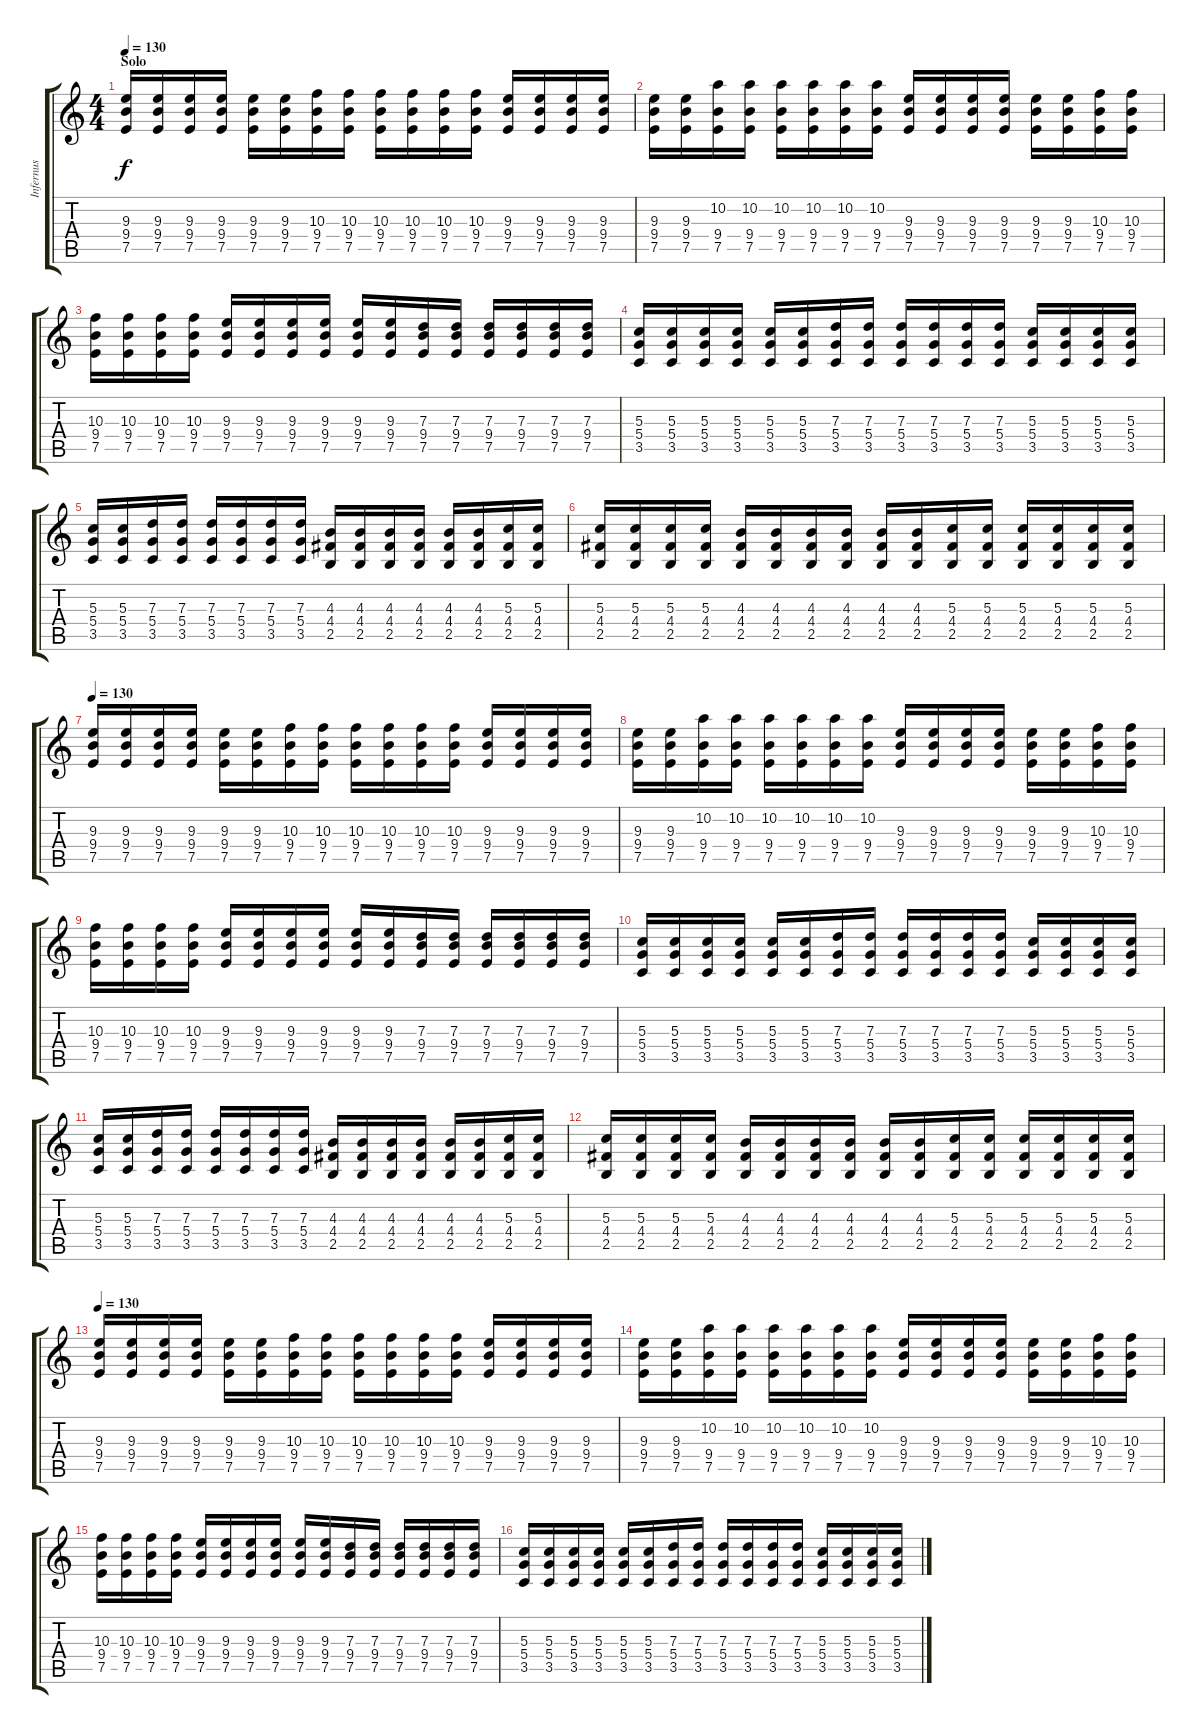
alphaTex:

\track ("Infernus" "Infernus") {instrument distortionguitar}
\staff {score tabs}
\tuning (E4 B3 G3 D3 A2 E2) {hide}
\ts (4 4)
\section ("" "Solo")
\tempo 130
\clef g2
\ks c
(9.3 9.4 7.5).16{dy f} (9.3 9.4 7.5).16 (9.3 9.4 7.5).16 (9.3 9.4 7.5).16 (9.3 9.4 7.5).16 (9.3 9.4 7.5).16 (10.3 9.4 7.5).16 (10.3 9.4 7.5).16 (10.3 9.4 7.5).16 (10.3 9.4 7.5).16 (10.3 9.4 7.5).16 (10.3 9.4 7.5).16 (9.3 9.4 7.5).16 (9.3 9.4 7.5).16 (9.3 9.4 7.5).16 (9.3 9.4 7.5).16 |
(9.3 9.4 7.5).16 (9.3 9.4 7.5).16 (10.2 9.4 7.5).16 (10.2 9.4 7.5).16 (10.2 9.4 7.5).16 (10.2 9.4 7.5).16 (10.2 9.4 7.5).16 (10.2 9.4 7.5).16 (9.3 9.4 7.5).16 (9.3 9.4 7.5).16 (9.3 9.4 7.5).16 (9.3 9.4 7.5).16 (9.3 9.4 7.5).16 (9.3 9.4 7.5).16 (10.3 9.4 7.5).16 (10.3 9.4 7.5).16 |
(10.3 9.4 7.5).16 (10.3 9.4 7.5).16 (10.3 9.4 7.5).16 (10.3 9.4 7.5).16 (9.3 9.4 7.5).16 (9.3 9.4 7.5).16 (9.3 9.4 7.5).16 (9.3 9.4 7.5).16 (9.3 9.4 7.5).16 (9.3 9.4 7.5).16 (7.3 9.4 7.5).16 (7.3 9.4 7.5).16 (7.3 9.4 7.5).16 (7.3 9.4 7.5).16 (7.3 9.4 7.5).16 (7.3 9.4 7.5).16 |
(5.3 5.4 3.5).16 (5.3 5.4 3.5).16 (5.3 5.4 3.5).16 (5.3 5.4 3.5).16 (5.3 5.4 3.5).16 (5.3 5.4 3.5).16 (7.3 5.4 3.5).16 (7.3 5.4 3.5).16 (7.3 5.4 3.5).16 (7.3 5.4 3.5).16 (7.3 5.4 3.5).16 (7.3 5.4 3.5).16 (5.3 5.4 3.5).16 (5.3 5.4 3.5).16 (5.3 5.4 3.5).16 (5.3 5.4 3.5).16 |
(5.3 5.4 3.5).16 (5.3 5.4 3.5).16 (7.3 5.4 3.5).16 (7.3 5.4 3.5).16 (7.3 5.4 3.5).16 (7.3 5.4 3.5).16 (7.3 5.4 3.5).16 (7.3 5.4 3.5).16 (4.3 4.4 2.5).16 (4.3 4.4 2.5).16 (4.3 4.4 2.5).16 (4.3 4.4 2.5).16 (4.3 4.4 2.5).16 (4.3 4.4 2.5).16 (5.3 4.4 2.5).16 (5.3 4.4 2.5).16 |
(5.3 4.4 2.5).16 (5.3 4.4 2.5).16 (5.3 4.4 2.5).16 (5.3 4.4 2.5).16 (4.3 4.4 2.5).16 (4.3 4.4 2.5).16 (4.3 4.4 2.5).16 (4.3 4.4 2.5).16 (4.3 4.4 2.5).16 (4.3 4.4 2.5).16 (5.3 4.4 2.5).16 (5.3 4.4 2.5).16 (5.3 4.4 2.5).16 (5.3 4.4 2.5).16 (5.3 4.4 2.5).16 (5.3 4.4 2.5).16 |
\tempo 130
(9.3 9.4 7.5).16 (9.3 9.4 7.5).16 (9.3 9.4 7.5).16 (9.3 9.4 7.5).16 (9.3 9.4 7.5).16 (9.3 9.4 7.5).16 (10.3 9.4 7.5).16 (10.3 9.4 7.5).16 (10.3 9.4 7.5).16 (10.3 9.4 7.5).16 (10.3 9.4 7.5).16 (10.3 9.4 7.5).16 (9.3 9.4 7.5).16 (9.3 9.4 7.5).16 (9.3 9.4 7.5).16 (9.3 9.4 7.5).16 |
(9.3 9.4 7.5).16 (9.3 9.4 7.5).16 (10.2 9.4 7.5).16 (10.2 9.4 7.5).16 (10.2 9.4 7.5).16 (10.2 9.4 7.5).16 (10.2 9.4 7.5).16 (10.2 9.4 7.5).16 (9.3 9.4 7.5).16 (9.3 9.4 7.5).16 (9.3 9.4 7.5).16 (9.3 9.4 7.5).16 (9.3 9.4 7.5).16 (9.3 9.4 7.5).16 (10.3 9.4 7.5).16 (10.3 9.4 7.5).16 |
(10.3 9.4 7.5).16 (10.3 9.4 7.5).16 (10.3 9.4 7.5).16 (10.3 9.4 7.5).16 (9.3 9.4 7.5).16 (9.3 9.4 7.5).16 (9.3 9.4 7.5).16 (9.3 9.4 7.5).16 (9.3 9.4 7.5).16 (9.3 9.4 7.5).16 (7.3 9.4 7.5).16 (7.3 9.4 7.5).16 (7.3 9.4 7.5).16 (7.3 9.4 7.5).16 (7.3 9.4 7.5).16 (7.3 9.4 7.5).16 |
(5.3 5.4 3.5).16 (5.3 5.4 3.5).16 (5.3 5.4 3.5).16 (5.3 5.4 3.5).16 (5.3 5.4 3.5).16 (5.3 5.4 3.5).16 (7.3 5.4 3.5).16 (7.3 5.4 3.5).16 (7.3 5.4 3.5).16 (7.3 5.4 3.5).16 (7.3 5.4 3.5).16 (7.3 5.4 3.5).16 (5.3 5.4 3.5).16 (5.3 5.4 3.5).16 (5.3 5.4 3.5).16 (5.3 5.4 3.5).16 |
(5.3 5.4 3.5).16 (5.3 5.4 3.5).16 (7.3 5.4 3.5).16 (7.3 5.4 3.5).16 (7.3 5.4 3.5).16 (7.3 5.4 3.5).16 (7.3 5.4 3.5).16 (7.3 5.4 3.5).16 (4.3 4.4 2.5).16 (4.3 4.4 2.5).16 (4.3 4.4 2.5).16 (4.3 4.4 2.5).16 (4.3 4.4 2.5).16 (4.3 4.4 2.5).16 (5.3 4.4 2.5).16 (5.3 4.4 2.5).16 |
(5.3 4.4 2.5).16 (5.3 4.4 2.5).16 (5.3 4.4 2.5).16 (5.3 4.4 2.5).16 (4.3 4.4 2.5).16 (4.3 4.4 2.5).16 (4.3 4.4 2.5).16 (4.3 4.4 2.5).16 (4.3 4.4 2.5).16 (4.3 4.4 2.5).16 (5.3 4.4 2.5).16 (5.3 4.4 2.5).16 (5.3 4.4 2.5).16 (5.3 4.4 2.5).16 (5.3 4.4 2.5).16 (5.3 4.4 2.5).16 |
\tempo 130
(9.3 9.4 7.5).16 (9.3 9.4 7.5).16 (9.3 9.4 7.5).16 (9.3 9.4 7.5).16 (9.3 9.4 7.5).16 (9.3 9.4 7.5).16 (10.3 9.4 7.5).16 (10.3 9.4 7.5).16 (10.3 9.4 7.5).16 (10.3 9.4 7.5).16 (10.3 9.4 7.5).16 (10.3 9.4 7.5).16 (9.3 9.4 7.5).16 (9.3 9.4 7.5).16 (9.3 9.4 7.5).16 (9.3 9.4 7.5).16 |
(9.3 9.4 7.5).16 (9.3 9.4 7.5).16 (10.2 9.4 7.5).16 (10.2 9.4 7.5).16 (10.2 9.4 7.5).16 (10.2 9.4 7.5).16 (10.2 9.4 7.5).16 (10.2 9.4 7.5).16 (9.3 9.4 7.5).16 (9.3 9.4 7.5).16 (9.3 9.4 7.5).16 (9.3 9.4 7.5).16 (9.3 9.4 7.5).16 (9.3 9.4 7.5).16 (10.3 9.4 7.5).16 (10.3 9.4 7.5).16 |
(10.3 9.4 7.5).16 (10.3 9.4 7.5).16 (10.3 9.4 7.5).16 (10.3 9.4 7.5).16 (9.3 9.4 7.5).16 (9.3 9.4 7.5).16 (9.3 9.4 7.5).16 (9.3 9.4 7.5).16 (9.3 9.4 7.5).16 (9.3 9.4 7.5).16 (7.3 9.4 7.5).16 (7.3 9.4 7.5).16 (7.3 9.4 7.5).16 (7.3 9.4 7.5).16 (7.3 9.4 7.5).16 (7.3 9.4 7.5).16 |
(5.3 5.4 3.5).16 (5.3 5.4 3.5).16 (5.3 5.4 3.5).16 (5.3 5.4 3.5).16 (5.3 5.4 3.5).16 (5.3 5.4 3.5).16 (7.3 5.4 3.5).16 (7.3 5.4 3.5).16 (7.3 5.4 3.5).16 (7.3 5.4 3.5).16 (7.3 5.4 3.5).16 (7.3 5.4 3.5).16 (5.3 5.4 3.5).16 (5.3 5.4 3.5).16 (5.3 5.4 3.5).16 (5.3 5.4 3.5).16
